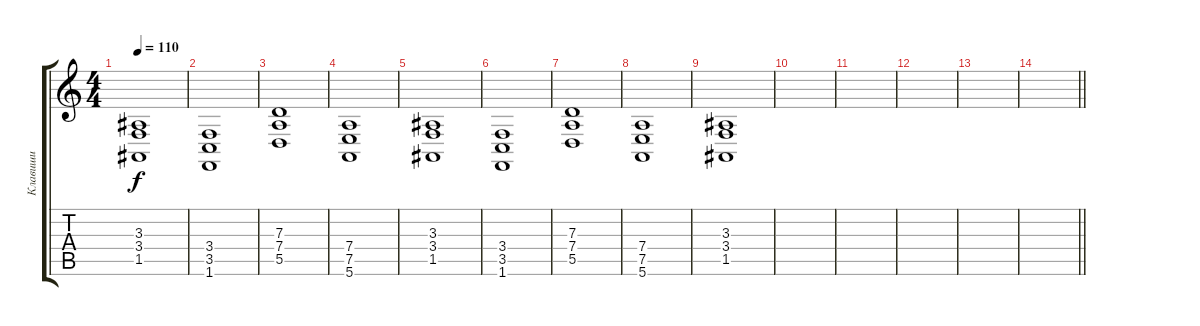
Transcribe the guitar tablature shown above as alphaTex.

\track ("Клавиши" "Клавиши") {instrument stringensemble1}
\staff {score tabs}
\tuning (E4 B3 G3 D3 A2 E2) {hide}
\ts (4 4)
\tempo 110
\clef g2
\ks c
(3.3 3.4 1.5).1{dy f} |
(3.4 3.5 1.6).1 |
(7.3 7.4 5.5).1 |
(7.4 7.5 5.6).1 |
(3.3 3.4 1.5).1 |
(3.4 3.5 1.6).1 |
(7.3 7.4 5.5).1 |
(7.4 7.5 5.6).1 |
(3.3 3.4 1.5).1 |
|
|
|
|
\barLineRight lightlight
